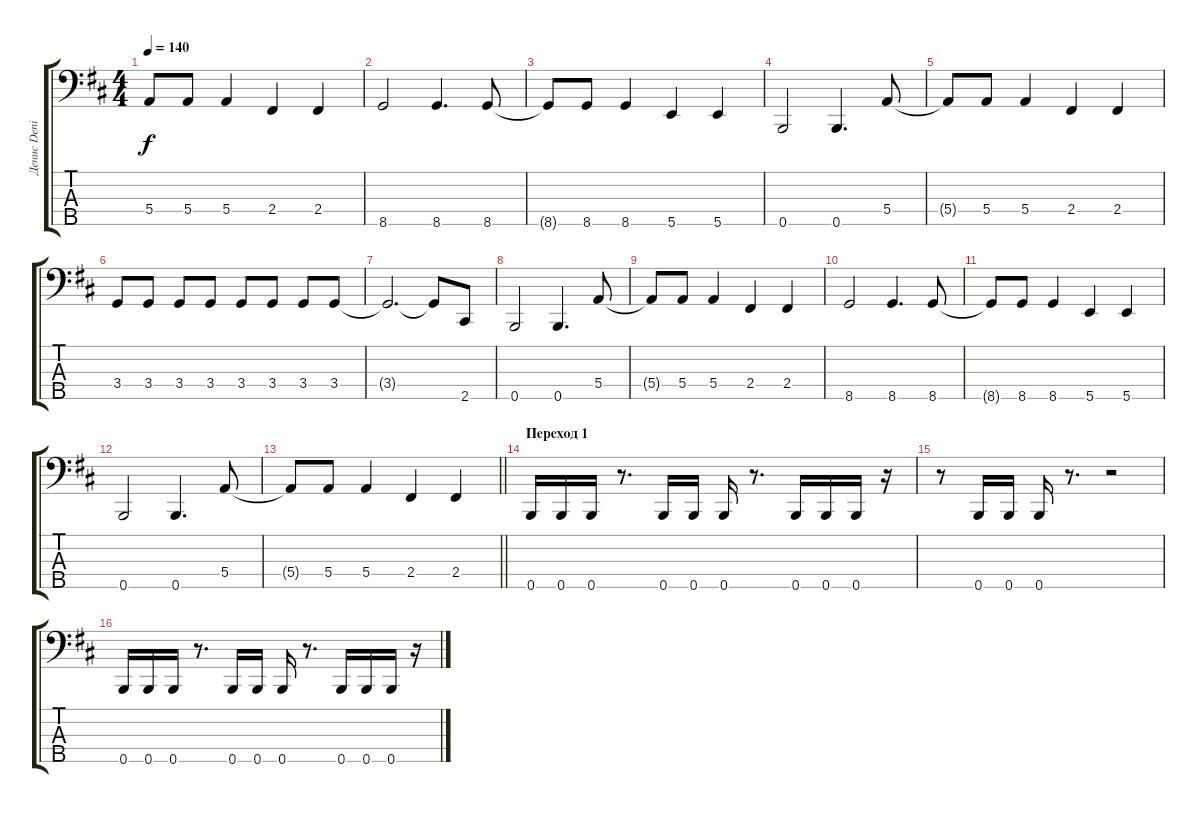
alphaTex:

\track ("Денис Denis Киченко" "Денис Deni") {instrument electricbasspick}
\staff {score tabs}
\tuning (G2 D2 A1 E1 B0) {hide}
\ts (4 4)
\tempo 140
\clef f4
\ks bminor
5.4{t}.8{dy f} 5.4.8 5.4.4 2.4.4 2.4.4 |
8.5.2 8.5.4{d} 8.5.8 |
8.5{t}.8 8.5.8 8.5.4 5.5.4 5.5.4 |
0.5.2 0.5.4{d} 5.4.8 |
5.4{t}.8 5.4.8 5.4.4 2.4.4 2.4.4 |
3.4.8 3.4.8 3.4.8 3.4.8 3.4.8 3.4.8 3.4.8 3.4.8 |
3.4{t}.2{d} 3.4{t}.8 2.5.8 |
0.5.2 0.5.4{d} 5.4.8 |
5.4{t}.8 5.4.8 5.4.4 2.4.4 2.4.4 |
8.5.2 8.5.4{d} 8.5.8 |
8.5{t}.8 8.5.8 8.5.4 5.5.4 5.5.4 |
0.5.2 0.5.4{d} 5.4.8 |
\barLineRight lightlight
5.4{t}.8 5.4.8 5.4.4 2.4.4 2.4.4 |
\section ("" "Переход 1")
0.5.16 0.5.16 0.5.16 r.8{d} 0.5.16 0.5.16 0.5.16 r.8{d} 0.5.16 0.5.16 0.5.16 r.16 |
r.8 0.5.16 0.5.16 0.5.16 r.8{d} r.2 |
0.5.16 0.5.16 0.5.16 r.8{d} 0.5.16 0.5.16 0.5.16 r.8{d} 0.5.16 0.5.16 0.5.16 r.16
